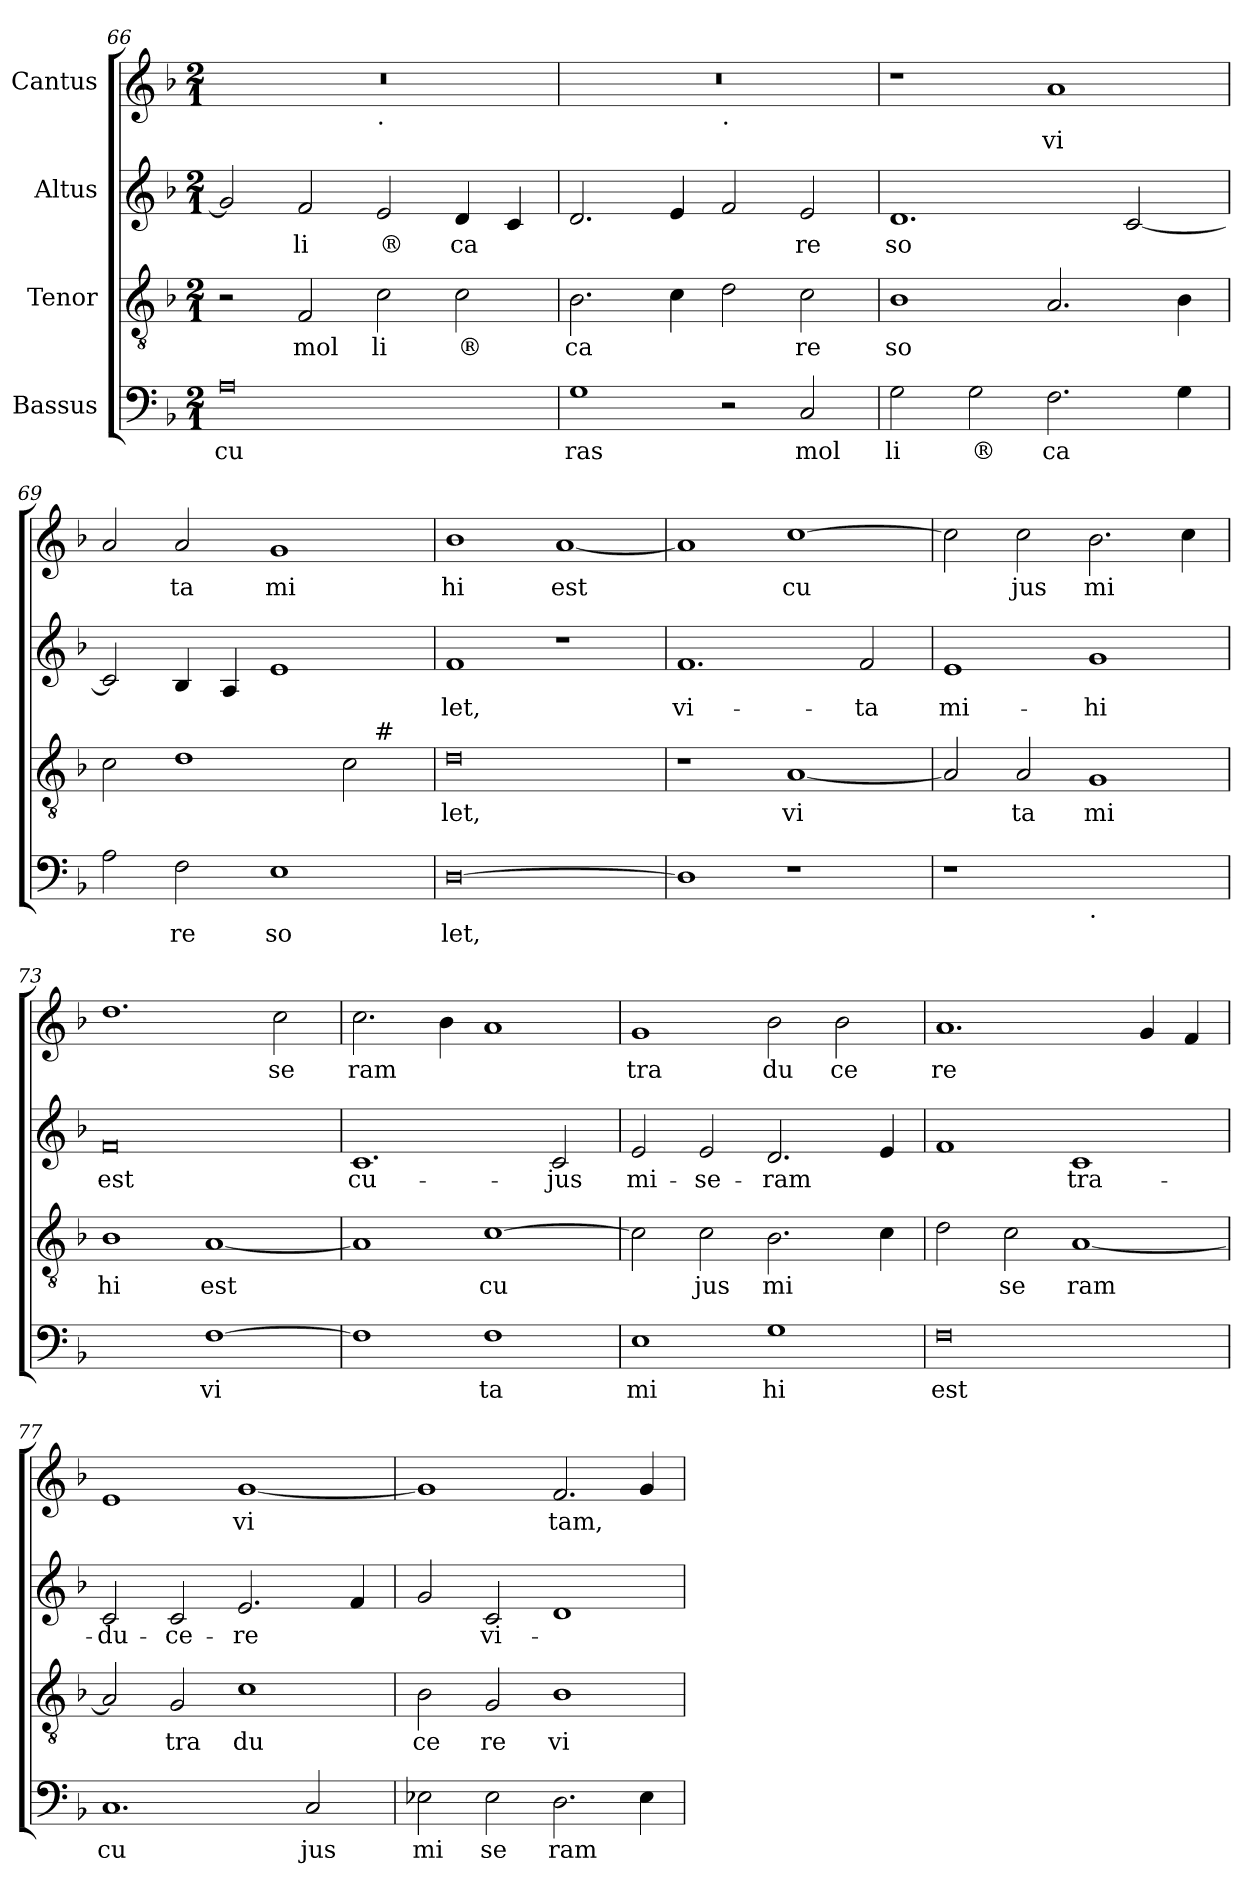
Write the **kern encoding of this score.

**kern	**text	**kern	**text	**kern	**text	**kern	**text
*part4	*part4	*part3	*part3	*part2	*part2	*part1	*part1
*staff4	*staff4	*staff3	*staff3	*staff2	*staff2	*staff1	*staff1
*I"Bassus	*	*I"Tenor	*	*I"Altus	*	*I"Cantus	*
*clefF4	*	*clefGv2	*	*clefG2	*	*clefG2	*
*k[b-]	*	*k[b-]	*	*k[b-]	*	*k[b-]	*
*M2/1	*	*M2/1	*	*M2/1	*	*M2/1	*
=66	=66	=66	=66	=66	=66	=66	=66
*	*	*	*	*	*	*^	*
0A	cu	2r	.	2g/]	.	0r	1ryy	.
.	.	2F/	mol	2f/	li	.	.	.
!	!	!	!	!	!	!	!LO:TX:b:t=.	!
.	.	2c\	li	2e/	®	.	1ryy	.
.	.	2c\	®	4d/	ca	.	.	.
.	.	.	.	4c/	.	.	.	.
=67	=67	=67	=67	=67	=67	=67	=67	=67
1G	ras	2.B-\	ca	2.d/	.	0r	1ryy	.
.	.	4c\	.	4e/	.	.	.	.
!	!	!	!	!	!	!	!LO:TX:b:t=.	!
2r	.	2d\	.	2f/	.	.	1ryy	.
2C/	mol	2c\	re	2e/	re	.	.	.
*	*	*	*	*	*	*v	*v	*
=68	=68	=68	=68	=68	=68	=68	=68
2G\	li	1B-	so	1.d	so	1r	.
2G\	®	.	.	.	.	.	.
2.F\	ca	2.A/	.	.	.	1a	vi
.	.	.	.	[2c/	.	.	.
4G\	.	4B-\	.	.	.	.	.
=69	=69	=69	=69	=69	=69	=69	=69
*	*	*^	*	*	*	*	*
2A\	.	2c\	1ryy	.	2c/]	.	2a/	.
2F\	re	1d	.	.	4B-/	.	2a/	ta
.	.	.	.	.	4A/	.	.	.
1E	so	.	2ryy	.	1e	.	1g	mi
.	.	2c\	8ryy	.	.	.	.	.
!	!	!	!LO:TX:a:t=#	!	!	!	!	!
.	.	.	4.ryy	.	.	.	.	.
*	*	*v	*v	*	*	*	*	*
=70	=70	=70	=70	=70	=70	=70	=70
[0D	let,	0d	let,	1f	let,	1b-	hi
.	.	.	.	1r	.	[1a	est
=71	=71	=71	=71	=71	=71	=71	=71
1D]	.	1r	.	1.f	vi-	1a]	.
1r	.	[1A	vi	.	.	[1cc	cu
.	.	.	.	2f/	-ta	.	.
=72	=72	=72	=72	=72	=72	=72	=72
1r	.	2A/]	.	1e	mi-	2cc\]	.
.	.	2A/	ta	.	.	2cc\	jus
!LO:TX:b:t=.	!	!	!	!	!	!	!
1ryy	.	1G	mi	1g	-hi	2.b-\	mi
.	.	.	.	.	.	4cc\	.
=73	=73	=73	=73	=73	=73	=73	=73
1ryy	.	1B-	hi	0f	est	1.dd	.
[1F	vi	[1A	est	.	.	.	.
.	.	.	.	.	.	2cc\	se
=74	=74	=74	=74	=74	=74	=74	=74
1F]	.	1A]	.	1.c	cu-	2.cc\	ram
.	.	.	.	.	.	4b-\	.
1F	ta	[1c	cu	.	.	1a	.
.	.	.	.	2c/	-jus	.	.
=75	=75	=75	=75	=75	=75	=75	=75
1E	mi	2c\]	.	2e/	mi-	1g	tra
.	.	2c\	jus	2e/	-se-	.	.
1G	hi	2.B-\	mi	2.d/	-ram	2b-\	du
.	.	.	.	.	.	2b-\	ce
.	.	4c\	.	4e/	.	.	.
=76	=76	=76	=76	=76	=76	=76	=76
0F	est	2d\	.	1f	.	1.a	re
.	.	2c\	se	.	.	.	.
.	.	[1A	ram	1c	tra-	.	.
.	.	.	.	.	.	4g/	.
.	.	.	.	.	.	4f/	.
=77	=77	=77	=77	=77	=77	=77	=77
1.C	cu	2A/]	.	2c/	-du-	1e	.
.	.	2G/	tra	2c/	-ce-	.	.
.	.	1c	du	2.e/	-re	[1g	vi
2C/	jus	.	.	.	.	.	.
.	.	.	.	4f/	.	.	.
=78	=78	=78	=78	=78	=78	=78	=78
2E-X\	mi	2B-\	ce	2g/	.	1g]	.
2E-\	se	2G/	re	2c/	vi-	.	.
2.D\	ram	1B-	vi	1d	.	2.f/	tam,
4E-\	.	.	.	.	.	4g/	.
=	=	=	=	=	=	=	=
*-	*-	*-	*-	*-	*-	*-	*-
